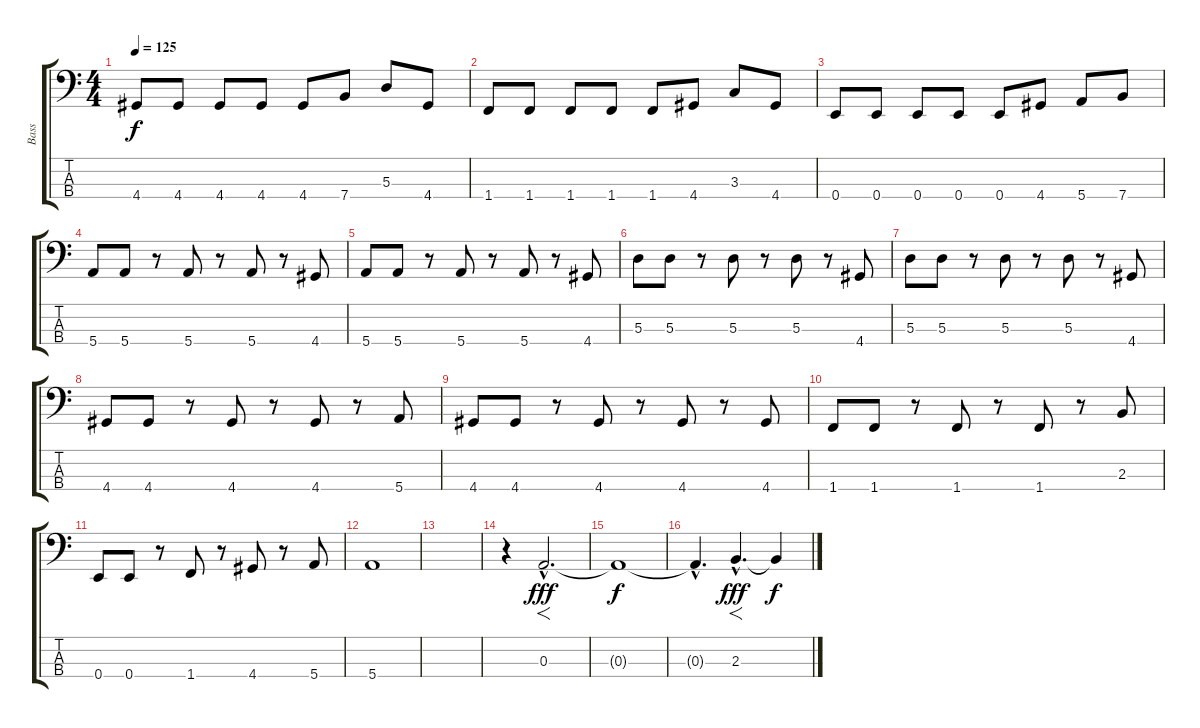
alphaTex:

\track ("Bass" "Bass") {instrument electricbassfinger}
\staff {score tabs}
\tuning (G2 D2 A1 E1) {hide}
\ts (4 4)
\tempo 125
\clef f4
\ks c
4.4.8{dy f} 4.4.8 4.4.8 4.4.8 4.4.8 7.4.8 5.3.8 4.4.8 |
1.4.8 1.4.8 1.4.8 1.4.8 1.4.8 4.4.8 3.3.8 4.4.8 |
0.4.8 0.4.8 0.4.8 0.4.8 0.4.8 4.4.8 5.4.8 7.4.8 |
5.4.8 5.4.8 r.8 5.4.8 r.8 5.4.8 r.8 4.4.8 |
5.4.8 5.4.8 r.8 5.4.8 r.8 5.4.8 r.8 4.4.8 |
5.3.8 5.3.8 r.8 5.3.8 r.8 5.3.8 r.8 4.4.8 |
5.3.8 5.3.8 r.8 5.3.8 r.8 5.3.8 r.8 4.4.8 |
4.4.8 4.4.8 r.8 4.4.8 r.8 4.4.8 r.8 5.4.8 |
4.4.8 4.4.8 r.8 4.4.8 r.8 4.4.8 r.8 4.4.8 |
1.4.8 1.4.8 r.8 1.4.8 r.8 1.4.8 r.8 2.3.8 |
0.4.8 0.4.8 r.8 1.4.8 r.8 4.4.8 r.8 5.4.8 |
5.4.1 |
|
r.4 0.3{hac}.2{f d dy fff} |
0.3{t}.1{dy f} |
0.3{hac t}.4{d} 2.3{hac}.4{f d dy fff} 2.3{t}.4{dy f}
